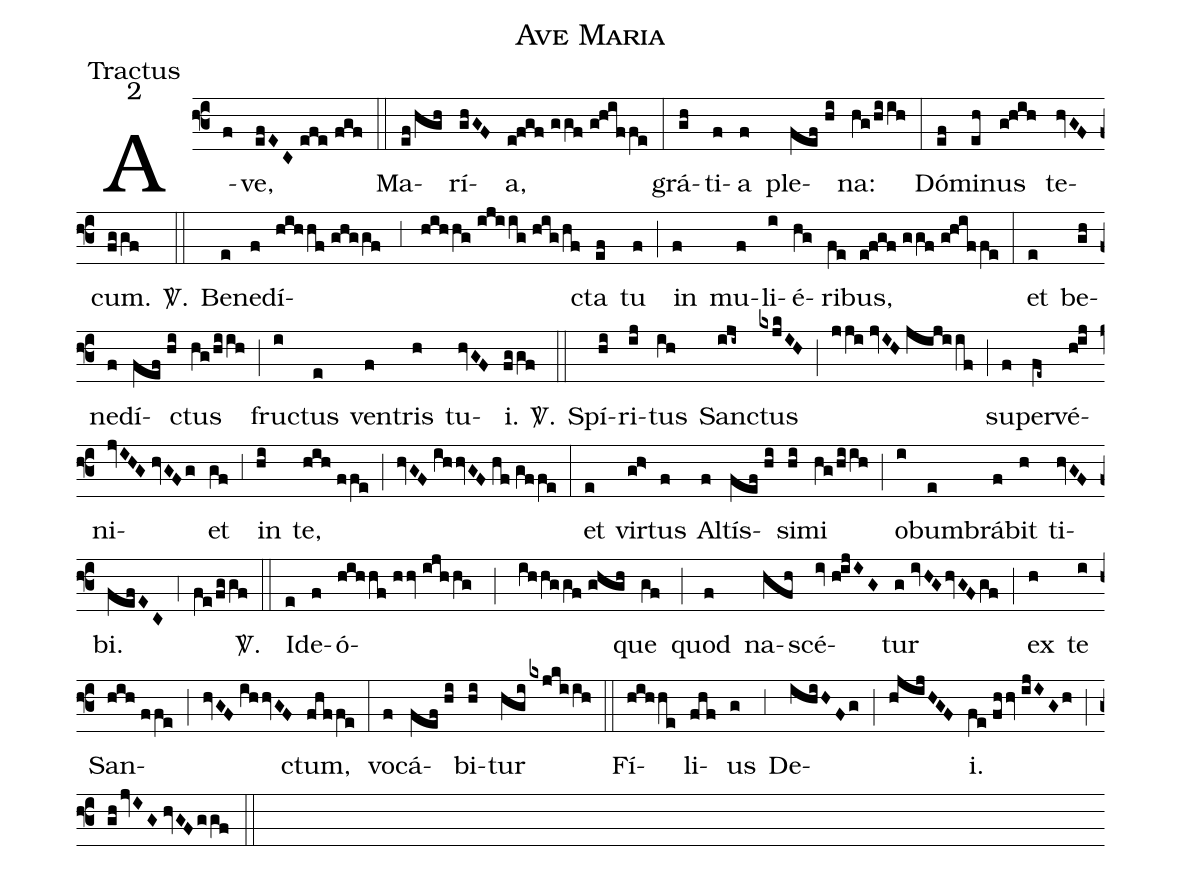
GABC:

name:Ave Maria;
office-part:Tractus;
mode:2;
%%
(f3) A(f)ve,(efEC//efe//fgf) (::) Ma(ef/hgh)rí(ghGF)a,(e!fgf//ggf//g!hiffe) (:) grá(gh)ti(f)a(f) ple(fef//hi)na:(hg/hiih) (:) Dó(ef)mi(eh)nus(g!hih) te(hvGF)cum.(fggf) <sp>V/</sp>.(::) Be(e)ne(f)dí(hihhf//ghggf;3hihhg//ijiig//hig/hf)cta(ef) tu(f) (;) in(f) mu(f)li(i)é(hg)ri(fe)bus,(e!fgf//ggf//g!hiffe) (:) et(e) be(gh)ne(f)dí(fef//hi)ctus(hg/hiih) (;) fru(i)ctus(e) ven(f)tris(h) tu(hvGF)i.(fggf) <sp>V/</sp>.(::) Spí(hi)ri(ij)tus(ih) San(iji~)ctus(kxjkIH) (;) (jji//jvIH//jijiif) (;) su(f)per(fe~)vé(h!ij)ni(jvIHG//hvGFg)et(gf) (;3) in(hi) te,(hih//ffe) (;) (hvGF//ihhvGF//hf//gffe) (:) et(e) vir(gh>)tus(f) Al(f)tís(fef//hi)si(hi)mi(hg/hiih) (;) o(i)bum(e)brá(f)bit(h) ti(hvGF)bi.(fefEC) (;4) (fe/fggf) <sp>V/</sp>.(::) I(e)de(f)ó(hihhf//hhv//ijhhg;ihhggf//ghgh)que(gf) (;) quod(f) na(hfh)scé(iv//h!ijIG)tur(g//ivHG/hvGF/gf) (;) ex(h) te(i) San(hih//ffe;hvGF//ihhvGF)ctum,(fhffe) (:) vo(f)cá(fef//hi)bi(hi)tur(hgi/kxjkiih) (::) Fí(hihhe)li(fhf)us(g) (;3) De(ihiHFg;hjijHGF)i.(fe//fhhv//ijIGh) (;) (ghjvIG//hvGF/ggf) (::)
